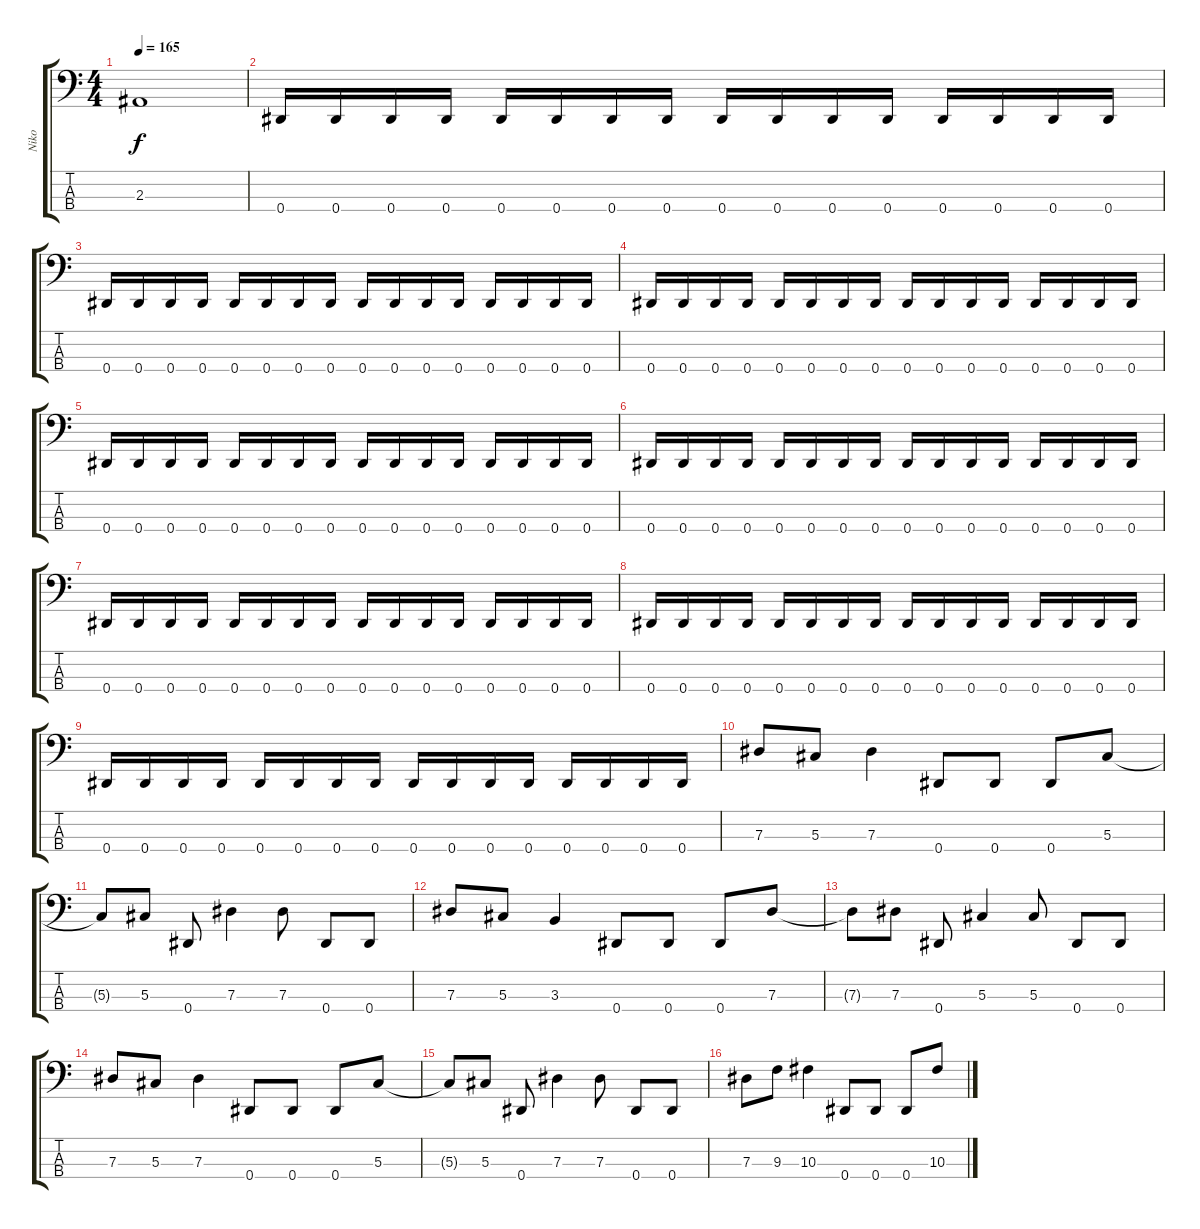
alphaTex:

\track ("Niko" "Niko") {instrument electricbassfinger}
\staff {score tabs}
\tuning (Gb2 Db2 Ab1 Eb1) {hide}
\ts (4 4)
\tempo 165
\clef f4
\ks c
2.3.1{dy f} |
0.4.16 0.4.16 0.4.16 0.4.16 0.4.16 0.4.16 0.4.16 0.4.16 0.4.16 0.4.16 0.4.16 0.4.16 0.4.16 0.4.16 0.4.16 0.4.16 |
0.4.16 0.4.16 0.4.16 0.4.16 0.4.16 0.4.16 0.4.16 0.4.16 0.4.16 0.4.16 0.4.16 0.4.16 0.4.16 0.4.16 0.4.16 0.4.16 |
0.4.16 0.4.16 0.4.16 0.4.16 0.4.16 0.4.16 0.4.16 0.4.16 0.4.16 0.4.16 0.4.16 0.4.16 0.4.16 0.4.16 0.4.16 0.4.16 |
0.4.16 0.4.16 0.4.16 0.4.16 0.4.16 0.4.16 0.4.16 0.4.16 0.4.16 0.4.16 0.4.16 0.4.16 0.4.16 0.4.16 0.4.16 0.4.16 |
0.4.16 0.4.16 0.4.16 0.4.16 0.4.16 0.4.16 0.4.16 0.4.16 0.4.16 0.4.16 0.4.16 0.4.16 0.4.16 0.4.16 0.4.16 0.4.16 |
0.4.16 0.4.16 0.4.16 0.4.16 0.4.16 0.4.16 0.4.16 0.4.16 0.4.16 0.4.16 0.4.16 0.4.16 0.4.16 0.4.16 0.4.16 0.4.16 |
0.4.16 0.4.16 0.4.16 0.4.16 0.4.16 0.4.16 0.4.16 0.4.16 0.4.16 0.4.16 0.4.16 0.4.16 0.4.16 0.4.16 0.4.16 0.4.16 |
0.4.16 0.4.16 0.4.16 0.4.16 0.4.16 0.4.16 0.4.16 0.4.16 0.4.16 0.4.16 0.4.16 0.4.16 0.4.16 0.4.16 0.4.16 0.4.16 |
7.3.8 5.3.8 7.3.4 0.4.8 0.4.8 0.4.8 5.3.8 |
5.3{t}.8 5.3.8 0.4.8 7.3.4 7.3.8 0.4.8 0.4.8 |
7.3.8 5.3.8 3.3.4 0.4.8 0.4.8 0.4.8 7.3.8 |
7.3{t}.8 7.3.8 0.4.8 5.3.4 5.3.8 0.4.8 0.4.8 |
7.3.8 5.3.8 7.3.4 0.4.8 0.4.8 0.4.8 5.3.8 |
5.3{t}.8 5.3.8 0.4.8 7.3.4 7.3.8 0.4.8 0.4.8 |
7.3.8 9.3.8 10.3.4 0.4.8 0.4.8 0.4.8 10.3.8
